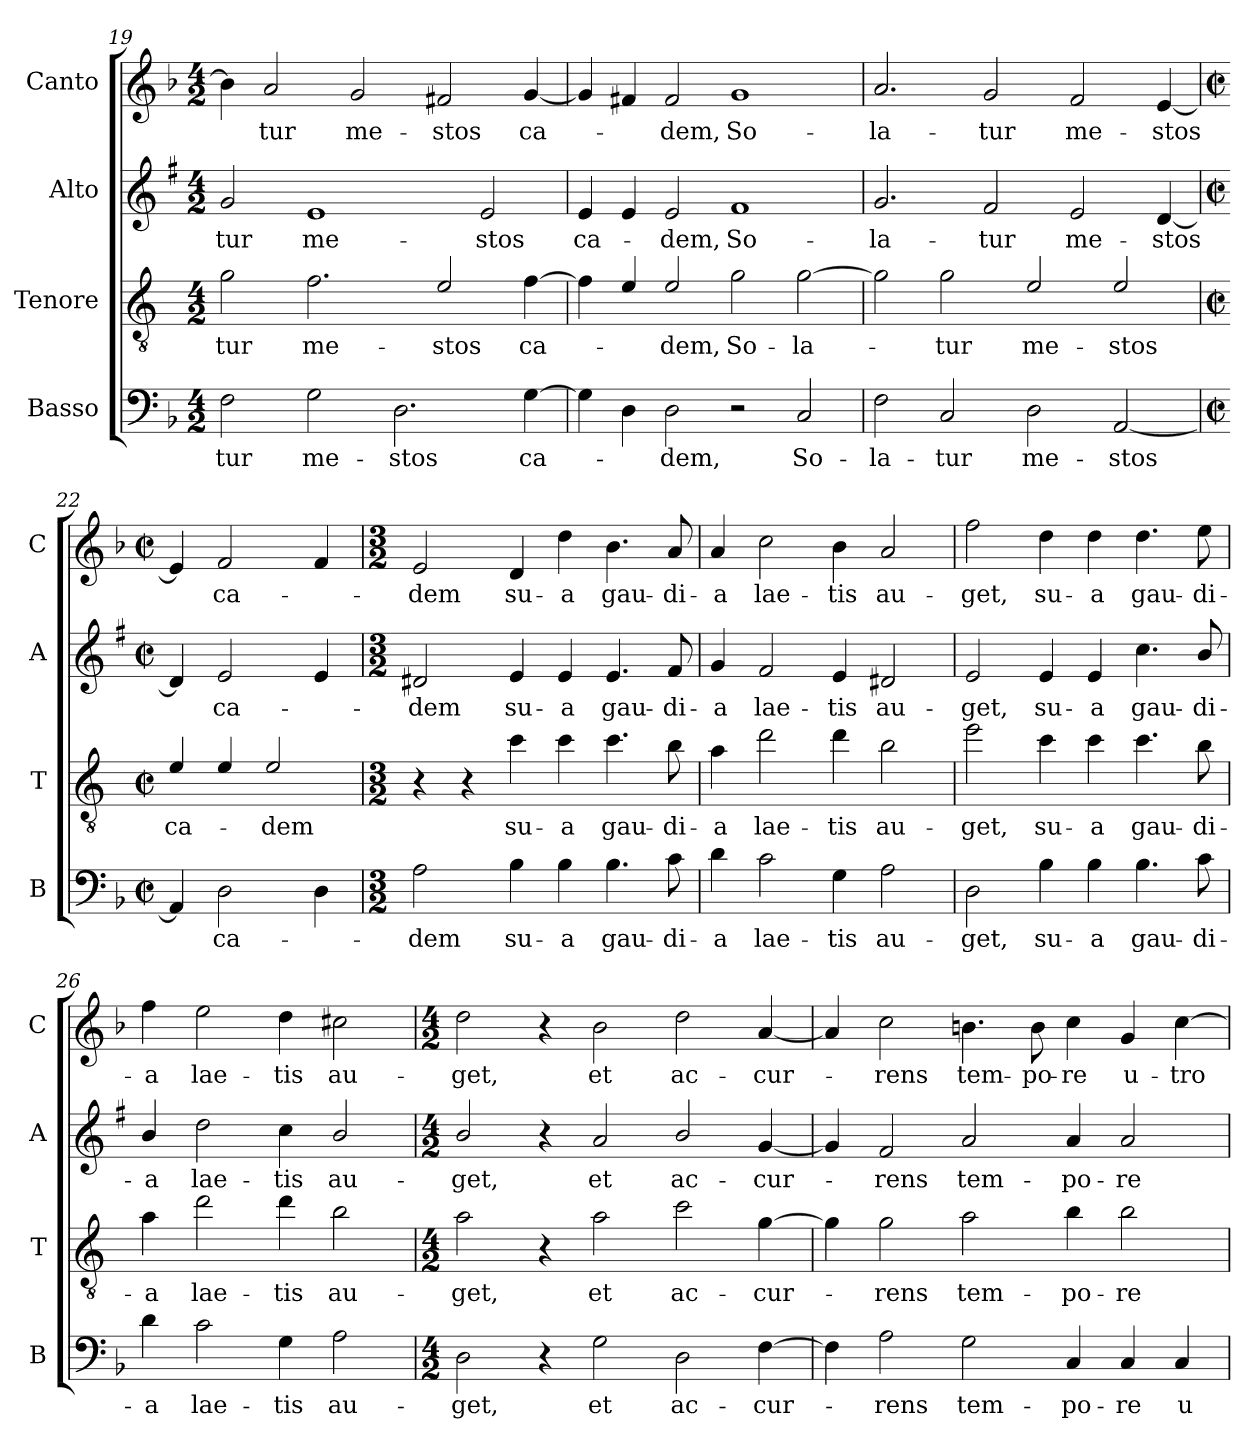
**kern	**text	**kern	**text	**kern	**text	**kern	**text
*part4	*part4	*part3	*part3	*part2	*part2	*part1	*part1
*staff4	*staff4	*staff3	*staff3	*staff2	*staff2	*staff1	*staff1
*I"Basso	*	*I"Tenore	*	*I"Alto	*	*I"Canto	*
*I'B	*	*I'T	*	*I'A	*	*I'C	*
*clefF4	*	*clefGv2	*	*clefG2	*	*clefG2	*
*	*	*ITrd4c7	*	*ITrd1c2	*	*	*
*k[b-]	*	*k[b-]	*	*k[b-]	*	*k[b-]	*
*F:	*	*F:	*	*F:	*	*F:	*
*M4/2	*	*M4/2	*	*M4/2	*	*M4/2	*
=19	=19	=19	=19	=19	=19	=19	=19
!	!LO:LY:b	!	!LO:LY:b	!	!LO:LY:b	!	!
2F\	-tur	2c\	-tur	2f/	-tur	4b-\]	.
!	!	!	!	!	!	!	!LO:LY:b
.	.	.	.	.	.	2a/	-tur
!	!LO:LY:b	!	!LO:LY:b	!	!LO:LY:b	!	!
2G\	me-	2.B-\	me-	1d	me-	.	.
!	!	!	!	!	!	!	!LO:LY:b
.	.	.	.	.	.	2g/	me-
!	!LO:LY:b	!	!	!	!	!	!
2.D\	-stos	.	.	.	.	.	.
!	!	!	!LO:LY:b	!	!	!	!LO:LY:b
.	.	2A/	-stos	.	.	2f#X/	-stos
!	!	!	!	!	!LO:LY:b	!	!
.	.	.	.	2d/	-stos	.	.
!	!LO:LY:b	!	!LO:LY:b	!	!	!	!LO:LY:b
[4G\	ca-	[4B-\	ca-	.	.	[4g/	ca-
!!LO:LB:g=z
=20	=20	=20	=20	=20	=20	=20	=20
!	!	!	!	!	!LO:LY:b	!	!
4G\]	.	4B-\]	.	4d/	ca-	4g/]	.
4D\	.	4A/	.	4d/	.	4f#X/	.
!	!LO:LY:b	!	!LO:LY:b	!	!LO:LY:b	!	!LO:LY:b
2D\	-dem,	2A/	-dem,	2d/	-dem,	2f#/	-dem,
!	!	!	!LO:LY:b	!	!LO:LY:b	!	!LO:LY:b
2r	.	2c\	So-	1e	So-	1g	So-
!	!LO:LY:b	!	!LO:LY:b	!	!	!	!
2C/	So-	[2c\	-la-	.	.	.	.
=21	=21	=21	=21	=21	=21	=21	=21
!	!LO:LY:b	!	!	!	!LO:LY:b	!	!LO:LY:b
2F\	-la-	2c\]	.	2.f/	-la-	2.a/	-la-
!	!LO:LY:b	!	!LO:LY:b	!	!	!	!
2C/	-tur	2c\	-tur	.	.	.	.
!	!	!	!	!	!LO:LY:b	!	!LO:LY:b
.	.	.	.	2e/	-tur	2g/	-tur
!	!LO:LY:b	!	!LO:LY:b	!	!	!	!
2D\	me-	2A/	me-	.	.	.	.
!	!	!	!	!	!LO:LY:b	!	!LO:LY:b
.	.	.	.	2d/	me-	2f/	me-
!	!LO:LY:b	!	!LO:LY:b	!	!	!	!
[2AA/	-stos	2A/	-stos	.	.	.	.
!	!	!	!	!	!LO:LY:b	!	!LO:LY:b
.	.	.	.	[4c/	-stos	[4e/	-stos
=22	=22	=22	=22	=22	=22	=22	=22
*M2/2	*	*M2/2	*	*M2/2	*	*M2/2	*
*met(c|)	*	*met(c|)	*	*met(c|)	*	*met(c|)	*
!	!	!	!LO:LY:b	!	!	!	!
4AA/]	.	4A/	ca-	4c/]	.	4e/]	.
!	!LO:LY:b	!	!	!	!LO:LY:b	!	!LO:LY:b
2D\	ca-	4A/	.	2d/	ca-	2f/	ca-
!	!	!	!LO:LY:b	!	!	!	!
.	.	2A/	-dem	.	.	.	.
4D\	.	.	.	4d/	.	4f/	.
=23	=23	=23	=23	=23	=23	=23	=23
*M3/2	*	*M3/2	*	*M3/2	*	*M3/2	*
!	!LO:LY:b	!	!	!	!LO:LY:b	!	!LO:LY:b
2A\	-dem	4r	.	2c#X/	-dem	2e/	-dem
.	.	4r	.	.	.	.	.
!	!LO:LY:b	!	!LO:LY:b	!	!LO:LY:b	!	!LO:LY:b
4B-\	su-	4f\	su-	4d/	su-	4d/	su-
!	!LO:LY:b	!	!LO:LY:b	!	!LO:LY:b	!	!LO:LY:b
4B-\	-a	4f\	-a	4d/	-a	4dd\	-a
!	!LO:LY:b	!	!LO:LY:b	!	!LO:LY:b	!	!LO:LY:b
4.B-\	gau-	4.f\	gau-	4.d/	gau-	4.b-\	gau-
!	!LO:LY:b	!	!LO:LY:b	!	!LO:LY:b	!	!LO:LY:b
8c\	-di-	8e\	-di-	8e/	-di-	8a/	-di-
=24	=24	=24	=24	=24	=24	=24	=24
!	!LO:LY:b	!	!LO:LY:b	!	!LO:LY:b	!	!LO:LY:b
4d\	-a	4d\	-a	4f/	-a	4a/	-a
!	!LO:LY:b	!	!LO:LY:b	!	!LO:LY:b	!	!LO:LY:b
2c\	lae-	2g\	lae-	2e/	lae-	2cc\	lae-
!	!LO:LY:b	!	!LO:LY:b	!	!LO:LY:b	!	!LO:LY:b
4G\	-tis	4g\	-tis	4d/	-tis	4b-\	-tis
!	!LO:LY:b	!	!LO:LY:b	!	!LO:LY:b	!	!LO:LY:b
2A\	au-	2e\	au-	2c#X/	au-	2a/	au-
!!LO:LB:g=z
=25	=25	=25	=25	=25	=25	=25	=25
!	!LO:LY:b	!	!LO:LY:b	!	!LO:LY:b	!	!LO:LY:b
2D\	-get,	2a\	-get,	2d/	-get,	2ff\	-get,
!	!LO:LY:b	!	!LO:LY:b	!	!LO:LY:b	!	!LO:LY:b
4B-\	su-	4f\	su-	4d/	su-	4dd\	su-
!	!LO:LY:b	!	!LO:LY:b	!	!LO:LY:b	!	!LO:LY:b
4B-\	-a	4f\	-a	4d/	-a	4dd\	-a
!	!LO:LY:b	!	!LO:LY:b	!	!LO:LY:b	!	!LO:LY:b
4.B-\	gau-	4.f\	gau-	4.b-\	gau-	4.dd\	gau-
!	!LO:LY:b	!	!LO:LY:b	!	!LO:LY:b	!	!LO:LY:b
8c\	-di-	8e\	-di-	8a/	-di-	8ee\	-di-
=26	=26	=26	=26	=26	=26	=26	=26
!	!LO:LY:b	!	!LO:LY:b	!	!LO:LY:b	!	!LO:LY:b
4d\	-a	4d\	-a	4a/	-a	4ff\	-a
!	!LO:LY:b	!	!LO:LY:b	!	!LO:LY:b	!	!LO:LY:b
2c\	lae-	2g\	lae-	2cc\	lae-	2ee\	lae-
!	!LO:LY:b	!	!LO:LY:b	!	!LO:LY:b	!	!LO:LY:b
4G\	-tis	4g\	-tis	4b-\	-tis	4dd\	-tis
!	!LO:LY:b	!	!LO:LY:b	!	!LO:LY:b	!	!LO:LY:b
2A\	au-	2e\	au-	2a/	au-	2cc#X\	au-
=27	=27	=27	=27	=27	=27	=27	=27
*M4/2	*	*M4/2	*	*M4/2	*	*M4/2	*
!	!LO:LY:b	!	!LO:LY:b	!	!LO:LY:b	!	!LO:LY:b
2D\	-get,	2d\	-get,	2a/	-get,	2dd\	-get,
4r	.	4r	.	4r	.	4r	.
!	!LO:LY:b	!	!LO:LY:b	!	!LO:LY:b	!	!LO:LY:b
2G\	et	2d\	et	2g/	et	2b-\	et
!	!LO:LY:b	!	!LO:LY:b	!	!LO:LY:b	!	!LO:LY:b
2D\	ac-	2f\	ac-	2a/	ac-	2dd\	ac-
!	!LO:LY:b	!	!LO:LY:b	!	!LO:LY:b	!	!LO:LY:b
[4F\	-cur-	[4c\	-cur-	[4f/	-cur-	[4a/	-cur-
=28	=28	=28	=28	=28	=28	=28	=28
4F\]	.	4c\]	.	4f/]	.	4a/]	.
!	!LO:LY:b	!	!LO:LY:b	!	!LO:LY:b	!	!LO:LY:b
2A\	-rens	2c\	-rens	2e/	-rens	2cc\	-rens
!	!LO:LY:b	!	!LO:LY:b	!	!LO:LY:b	!	!LO:LY:b
2G\	tem-	2d\	tem-	2g/	tem-	4.bn\	tem-
!	!	!	!	!	!	!	!LO:LY:b
.	.	.	.	.	.	8b\	-po-
!	!LO:LY:b	!	!LO:LY:b	!	!LO:LY:b	!	!LO:LY:b
4C/	-po-	4e\	-po-	4g/	-po-	4cc\	-re
!	!LO:LY:b	!	!LO:LY:b	!	!LO:LY:b	!	!LO:LY:b
4C/	-re	2e\	-re	2g/	-re	4g/	u-
!	!LO:LY:b	!	!	!	!	!	!LO:LY:b
4C/	u-	.	.	.	.	[4cc\	-tro-
=	=	=	=	=	=	=	=
*-	*-	*-	*-	*-	*-	*-	*-
